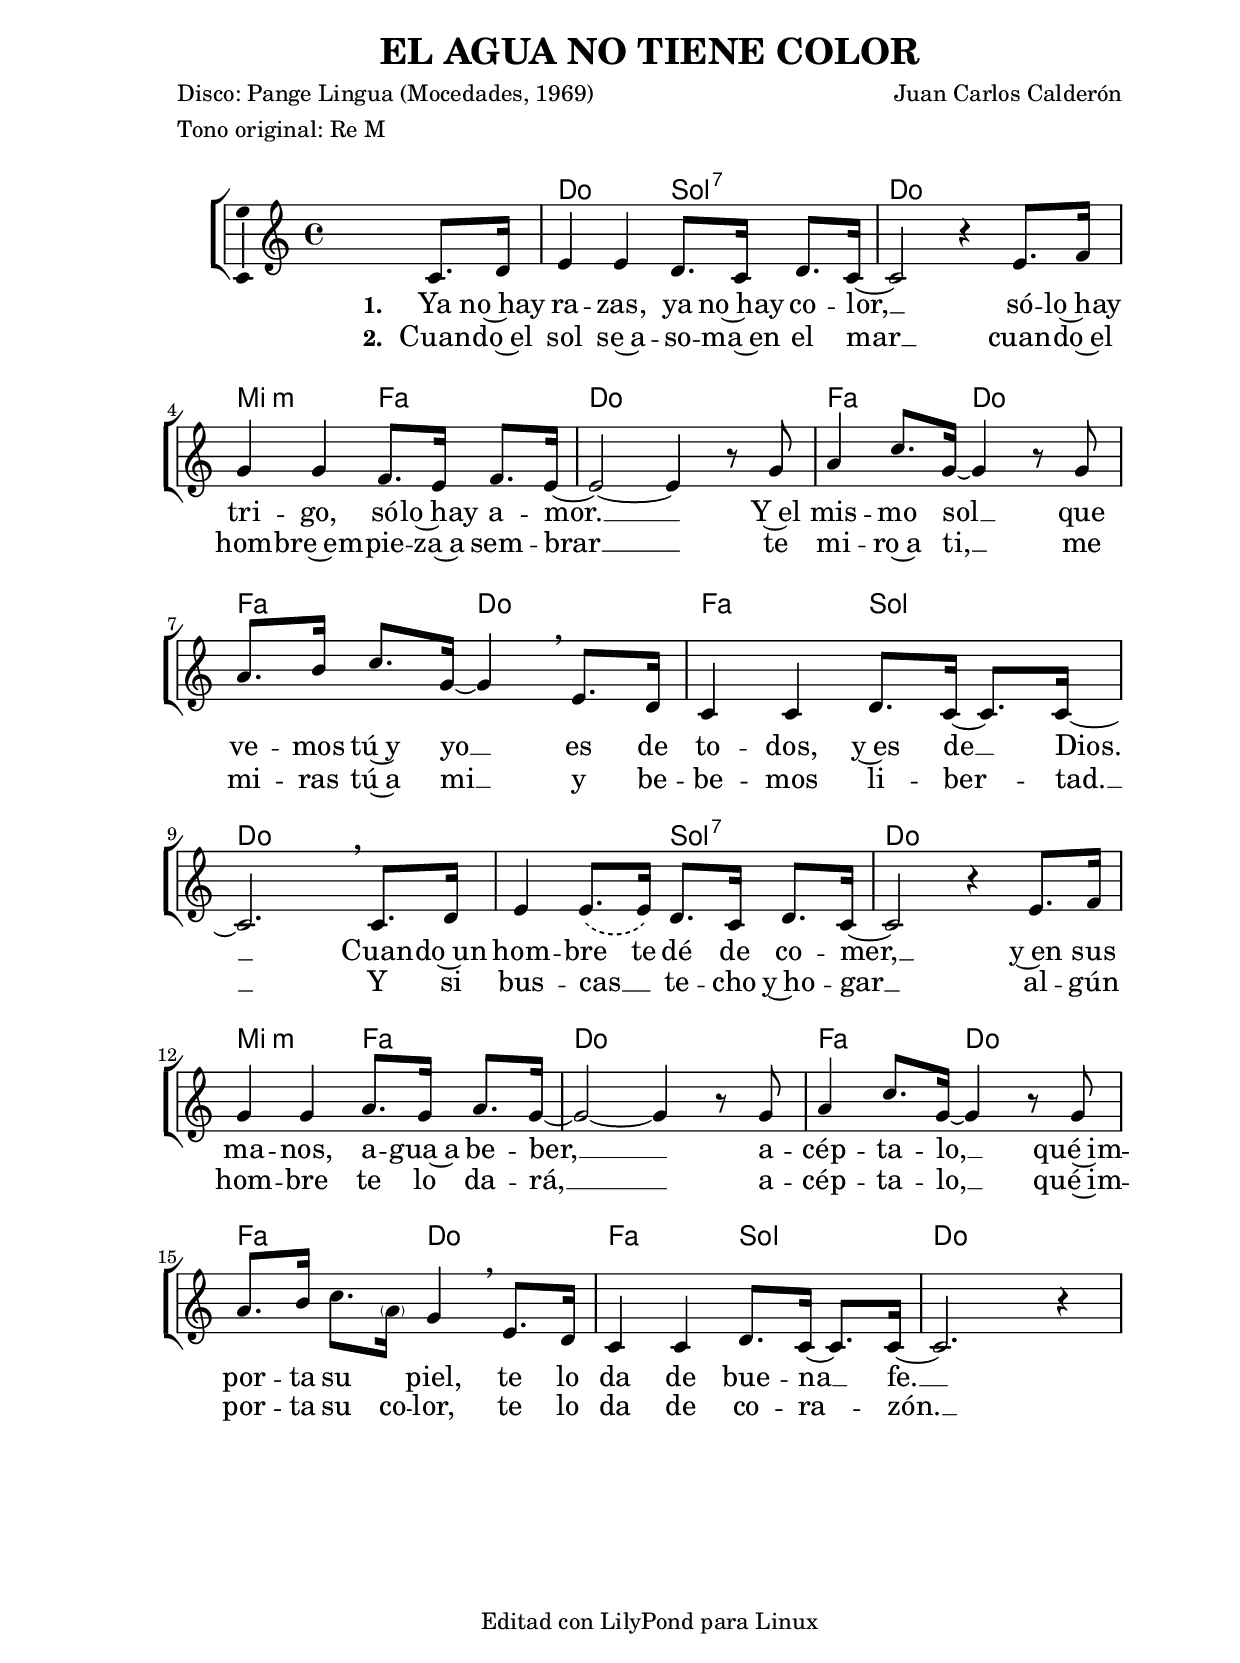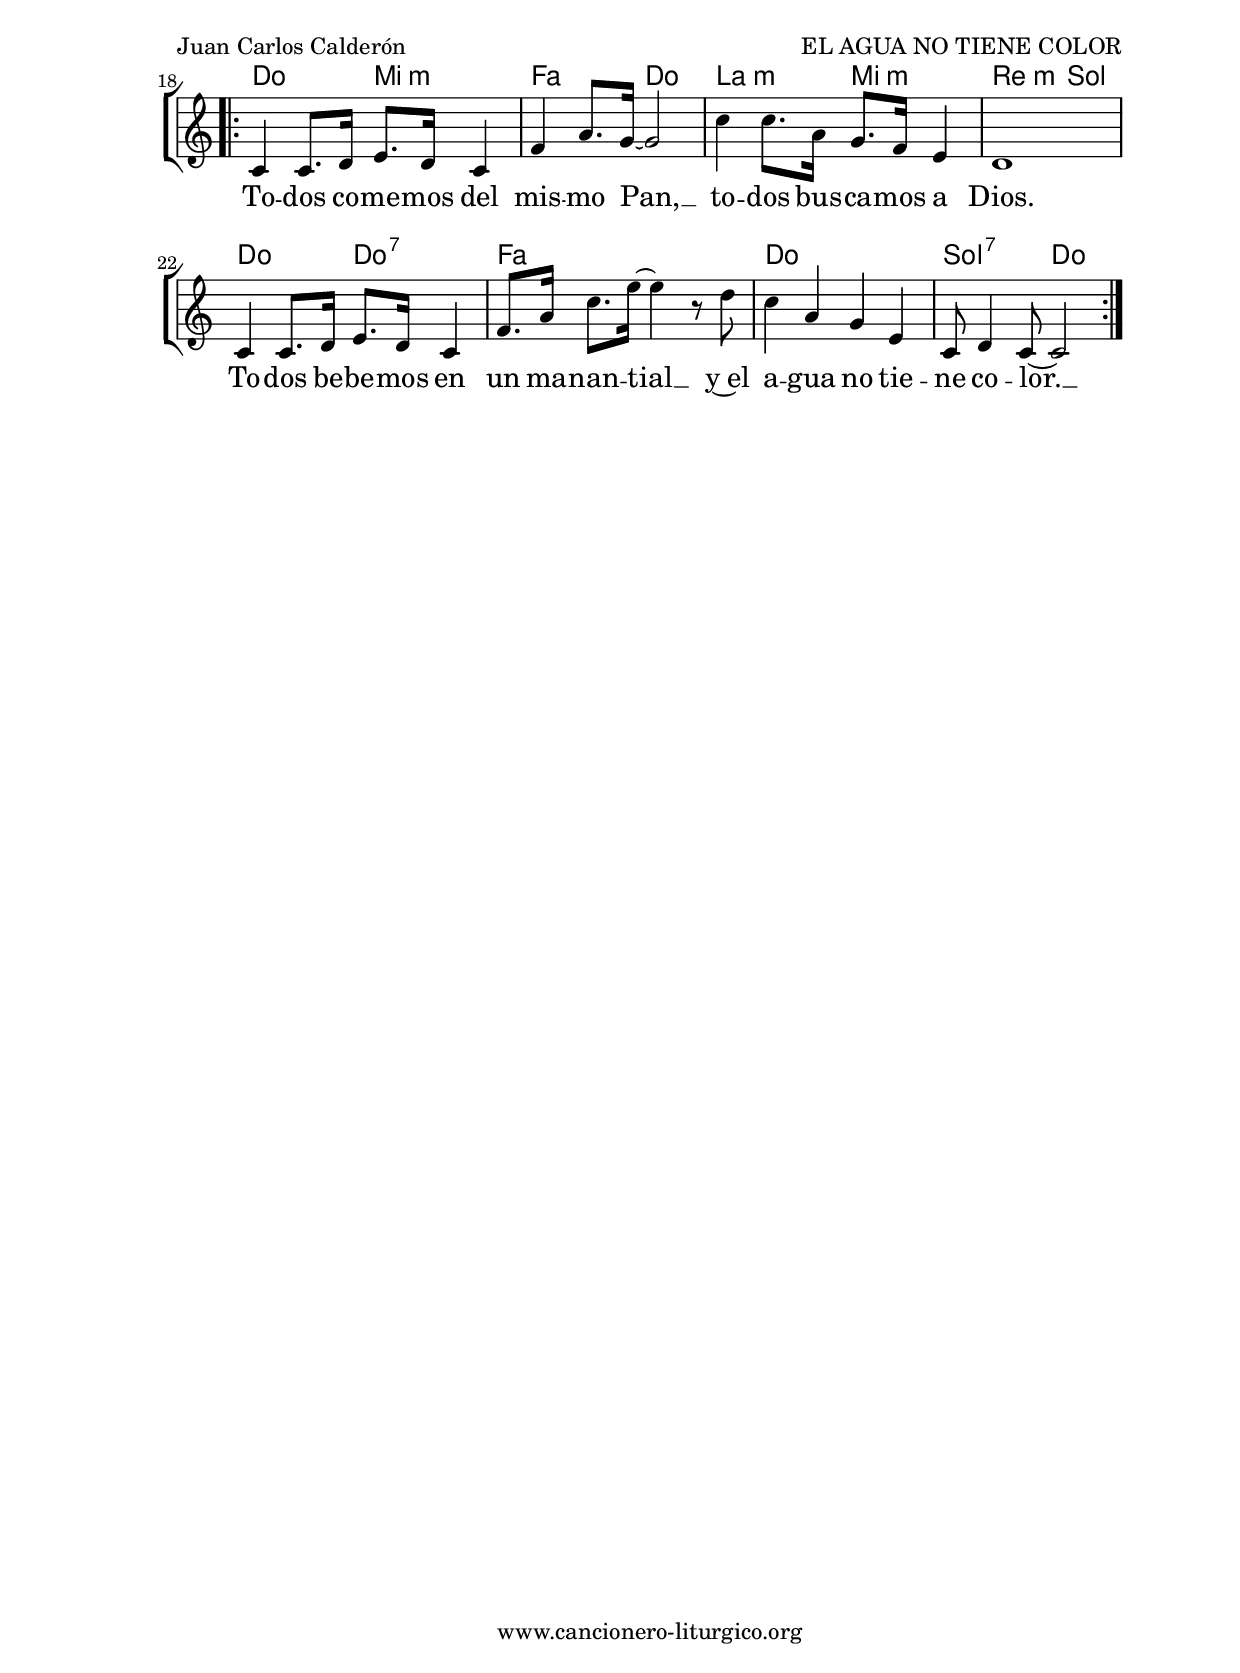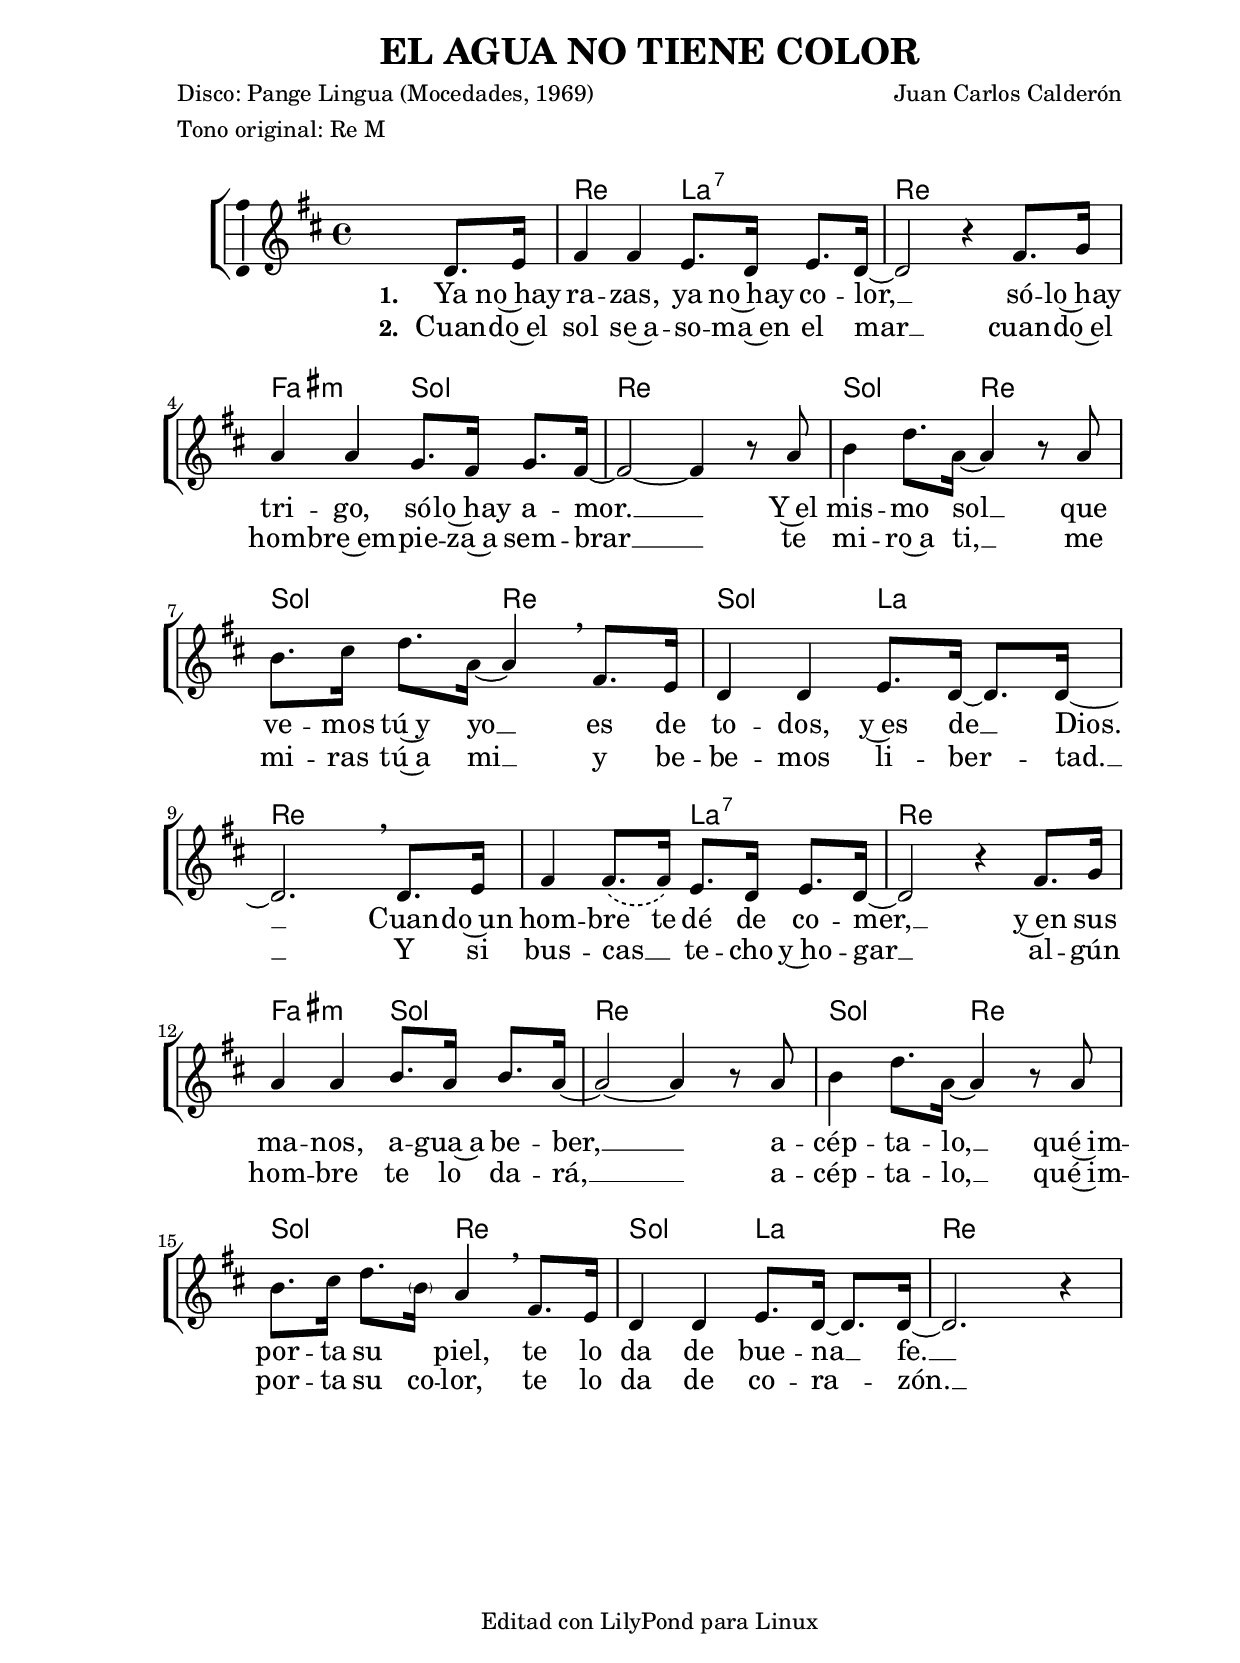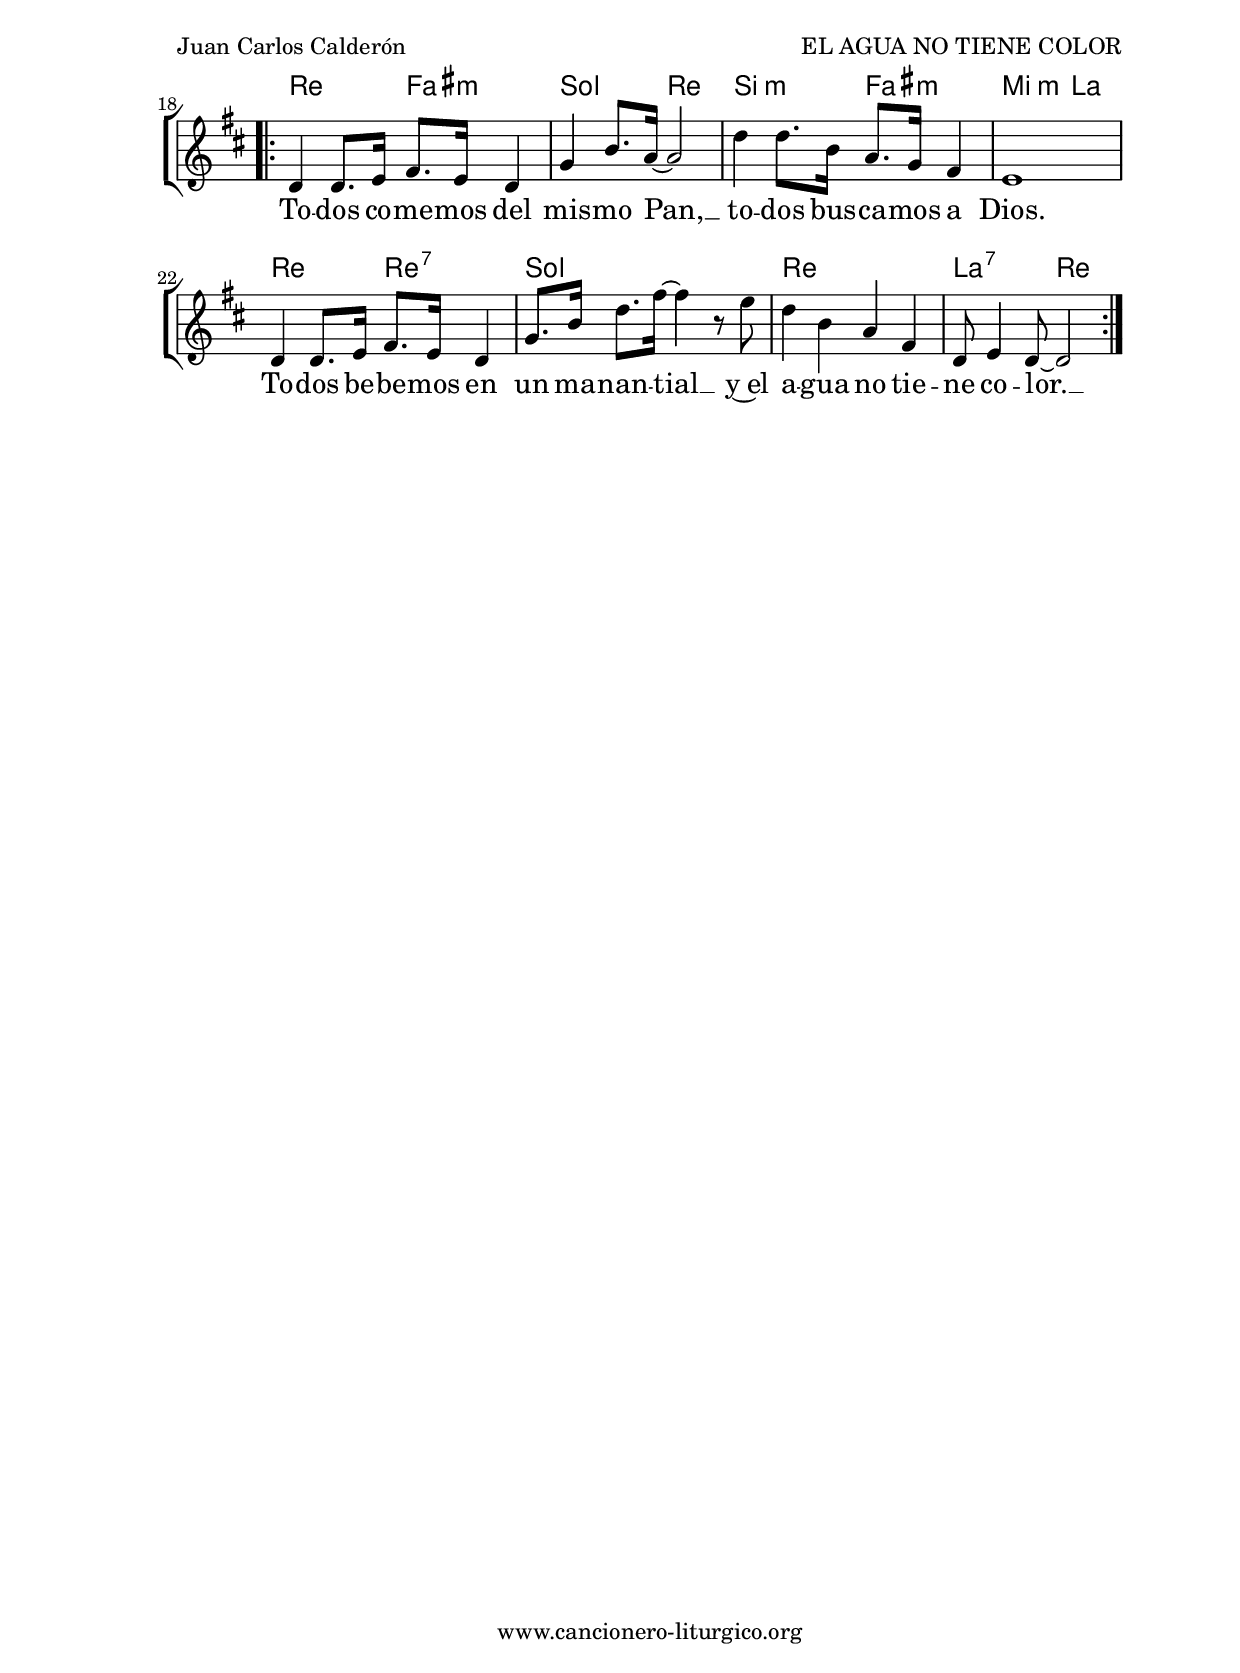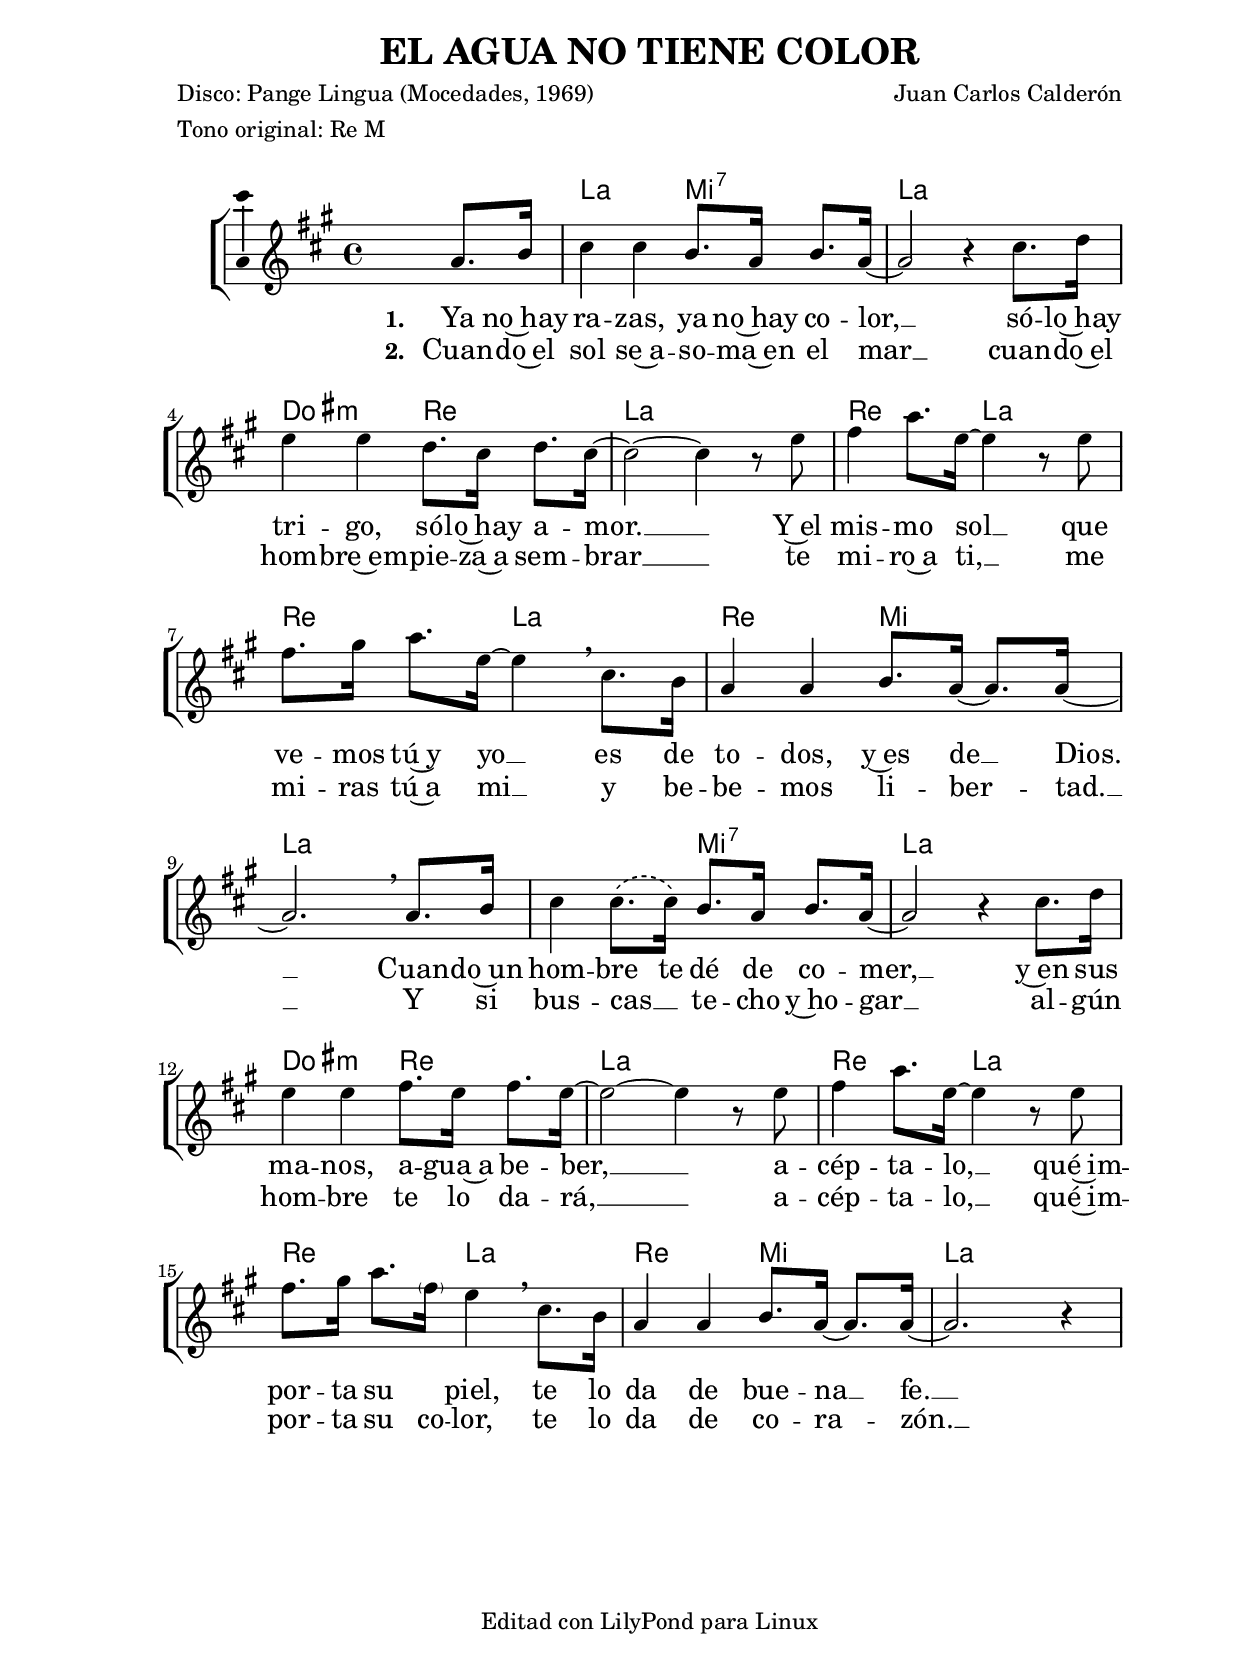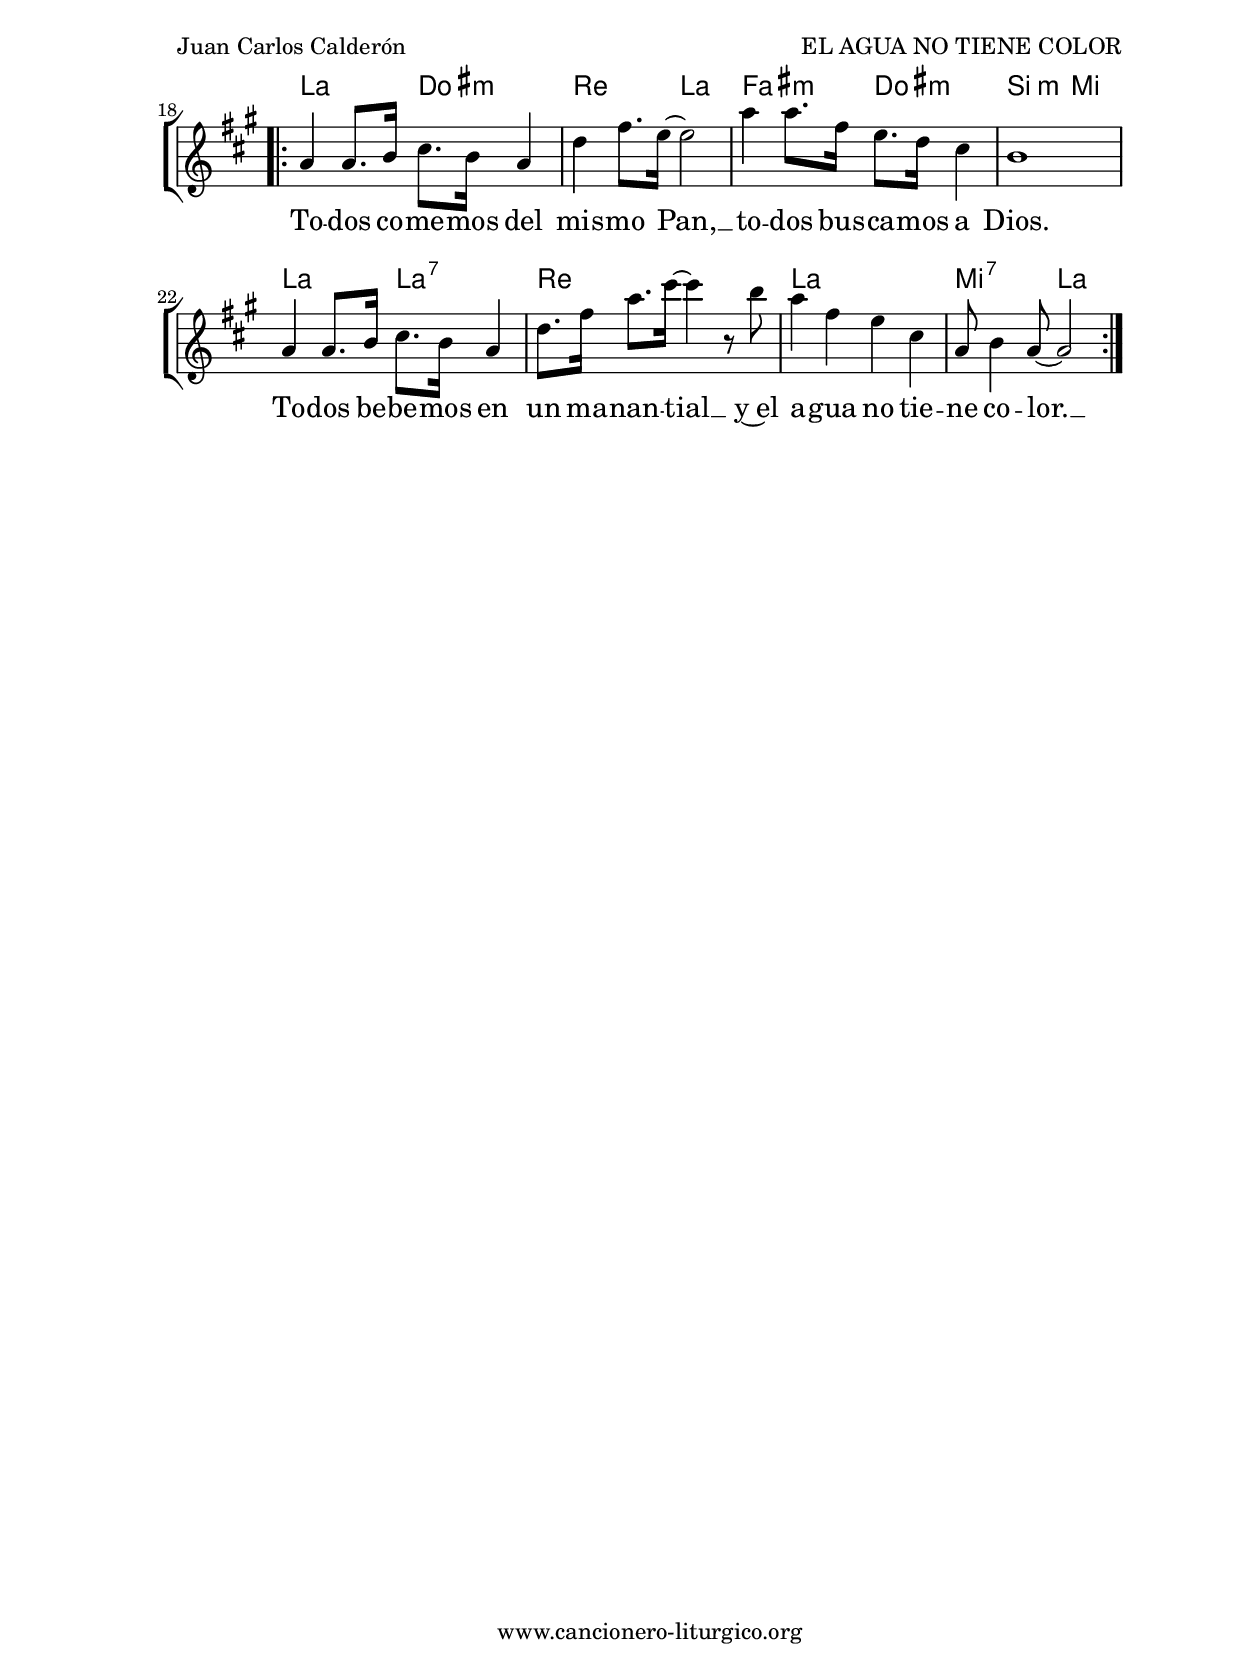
%
%para convertir .midi en .wav:
%timidity filename.midi -Ow -o finename.wav
%
%
%Para convertir de .wav a .mp3:
%lame -h -m j filename.wav
%
%
%para escuchar el midi:
%timidity nombrefichero.midi
%


%versión de lilypond para la que se ha escrito esta partitura:
\version "2.16.0"

	%Tamaño papel
	#(set-default-paper-size "a4")
	%Tamaño partitura
	#(set-global-staff-size 20)
	%No responde al pulsar sobre una nota
	#(ly:set-option 'point-and-click #f)

%parámetros del encabezamiento:
\header {
	title = "EL AGUA NO TIENE COLOR"
	subtitle = ""
	composer = "Juan Carlos Calderón"
	poet = "Disco: Pange Lingua (Mocedades, 1969)"
	meter = "Tono original: Re M"
	arranger = ""
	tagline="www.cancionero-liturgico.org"
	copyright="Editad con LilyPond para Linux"
	}

%parámetros asociados al papel:
\paper  {
	oddHeaderMarkup = \markup {\fill-line { \on-the-fly #not-first-page \fromproperty #'header:title \on-the-fly #not-first-page \fromproperty #'header:composer }}
	evenHeaderMarkup = \markup {\fill-line { \fromproperty #'header:composer \fromproperty #'header:title }}
	#(set-paper-size "a4")
	print-page-number = ##f
	first-page-number = 1
	print-first-page-number = ##f
%	head-separation = 3.0 \cm
	top-margin = 2.0 \cm
	bottom-margin = 0.5\cm
%%%	bottom-margin = -3.0\cm
	left-margin = 3.0 \cm
	line-width = 16.0 \cm 
	indent = 8\mm
	interscoreline = 2.\mm
	between-system-space = 15\mm
%	para que las partituras no llenen la hoja:
	ragged-bottom = ##t
%	idem para la última hoja:
	ragged-last-bottom = ##f
%	para que las partituras llenen el ancho del papel:
	ragged-last = ##f
	after-title-space = 2.5 \cm
%page-count=1
%system-count=8

	%Flexible Vertical Spacing
%	markup-markup-spacing =
%	#'((basic-distance . 15) (minimum-distance . 15) (padding . 3))
	markup-system-spacing =
	#'((basic-distance . 15) (minimum-distance . 15) (padding . 3))
	system-system-spacing =
	#'((basic-distance . 15) (minimum-distance . 15) (padding . 3))
	score-system-spacing =
	#'((basic-distance . 15) (minimum-distance . 15) (padding . 5))
%	top-system-spacing = % header
%	#'((basic-distance . 8) (minimum-distance . 0) (padding . 0))
%	top-markup-spacing =
%	#'((basic-distance . 20) (minimum-distance . 20) (padding . 0))
	last-bottom-spacing = % footer
	#'((basic-distance . 5) (minimum-distance . 5) (padding . 0))
%	score-markup-spacing =
%	#'((basic-distance . 16) (minimum-distance . 13) (padding . 0))

	}


%parámetros que afectan a toda la partitura:
global =  {
	%clave de sol (G):
	\clef G
	%armadura:
%%%	\transpose c d
	\key c \major
	\tempo 4=115
	\set Score.tempoHideNote = ##t
	}


acordes = {
	\italianChords
	\chordmode {
%%%	\transpose c d
{

s1

c2 g:7 c s e:m f c s f c f c
f2 g c s

c2 g:7 c s e:m f c s f c f c
f2 g c s

\repeat volta 2 {
c2 e:m f c a:m e:m d:m g c c:7 f s c s g:7 c
}

}
	}
}

melodia =
%%%	\transpose c d
{
\relative c'{
\time 4/4

\phrasingSlurDashed

s2 s4 c8. d16

e4 e d8. c16 d8. c16~
c2 r4 e8. f16
g4 g f8. e16 f8. e16~
e2~e4 r8 g8
a4 c8. g16~g4 r8 g8
a8. b16 c8. g16~g4 \breathe e8. d16
c4 c d8. c16~c8. c16~
c2. \breathe c8. d16

e4 e8. \(e16\) d8. c16 d8. c16~
c2 r4 e8. f16
g4 g a8. g16 a8. g16~
g2~g4 r8 g8
a4 c8. g16~g4 r8 g8
a8. b16 c8. \parenthesize a16 g4 \breathe e8. d16
c4 c d8. c16~c8. c16~
c2. r4


%\bar "||"
\break

\repeat volta 2 {
c4 c8. d16 e8. d16 c4
f4 a8. g16~g2
c4 c8. a16 g8. f16 e4
d1
c4 c8. d16 e8. d16 c4
f8. a16 c8. e16~e4 r8 d8
c4 a g e
c8 d4 c8~c2
}

%\bar "|."
}
}

texto = \lyricmode {
\set stanza =#"1. " Ya no~hay ra -- zas, ya no~hay co -- lor, __
só -- lo~hay tri -- go, só -- lo~hay a -- mor. __
Y~el mis -- mo sol __ que ve -- mos tú~y yo __
es de to -- dos, y~es de __ Dios. __
Cuan -- do~un hom -- bre te dé de co -- mer, __
y~en sus ma -- nos, a -- gua~a be -- ber, __
a -- cép -- ta -- lo, __ qué~im -- por -- ta su "  " piel,
te lo da de bue -- na __ fe. __

To -- dos co -- me -- mos del mis -- mo Pan, __
to -- dos bus -- ca -- mos a Dios.
To -- dos be -- be -- mos en un ma -- nan -- tial __
y~el a -- gua no tie -- ne co -- lor. __

}

textodos = \lyricmode {
\set stanza =#"2. " Cuan -- do~el sol se~a -- so -- ma~en el mar __
cuan -- do~el hom -- bre~em -- pie -- za~a sem -- brar __
te mi -- ro~a ti, __ me mi -- ras tú~a mi __
y be -- be -- mos li -- ber -- tad. __

Y si bus -- cas __ _ te -- cho y~ho -- gar __
al -- gún hom -- bre te lo da -- rá, __
a -- cép -- ta -- lo, __ qué~im -- por -- ta su co -- lor,
te lo da de co -- ra -- zón. __

}


acordesStaff = \context ChordNames = acordesStaff <<
	\set chordChanges = ##t
	\acordes
	>>


vozStaff = \context Voice = vozStaff
\with {\consists "Ambitus_engraver"}
<<
%	\set Staff.instrumentName = ""
%	\set Staff.shortInstrumentName = ""
%	\set Staff.midiInstrument = #"cbrinet"
%	\set Staff.midiInstrument = #"cello"
%	\set Staff.midiInstrument = #"flute"
	\set Staff.midiInstrument = #"electric guitar (jazz)"
%	\set Staff.midiInstrument = #"english horn"
%	\set Staff.midiInstrument = #"violin"
%	\set Staff.midiInstrument = #"glockenspiel"
	\set Staff.midiMinimumVolume = #0.7
	\set Staff.midiMaximumVolume = #0.9
	\global
	\melodia
	>>

textoStaff = \context Lyrics = textoStaff <<
	\lyricsto vozStaff \texto
	>>

textodosStaff = \context Lyrics = textodosStaff <<
	\lyricsto vozStaff \textodos
	>>


\book {
	\score {
		\context ChoirStaff {
			\override StaffGroup.SystemStartBracket #'collapse-height = #1
			\override Score.SystemStartBar #'collapse-height = #1
			<<
			\acordesStaff
			\vozStaff
			\textoStaff
			\textodosStaff
			>>
			}
		\layout {
	    		\context {
				\Lyrics
				\override LyricText #'font-size = #2
				}
	   		 \context {
				\Score
				\override StaffSymbol #'staff-space = #(magstep +3)
				}
system-count=8
			}
		}
	\score {
		\unfoldRepeats
		\context ChoirStaff {
			<<
			\acordesStaff
			\vozStaff
			>>
			}
		\midi {
	  		\context {
	  			\Score
				tempoWholesPerMinute = #(ly:make-moment 70 4)
				}
			}
		}
	}



#(define output-suffix "C")
\book {
	\score {
		\context ChoirStaff {
			\override StaffGroup.SystemStartBracket #'collapse-height = #1
			\override Score.SystemStartBar #'collapse-height = #1
\transpose c d
			<<
			\acordesStaff
			\vozStaff
			\textoStaff
			\textodosStaff
			>>
			}
		\layout {
	    		\context {
				\Lyrics
				\override LyricText #'font-size = #2
				}
	   		 \context {
				\Score
				\override StaffSymbol #'staff-space = #(magstep +3)
				}
system-count=8
			}
		}
	}

#(define output-suffix "S")
\book {
	\score {
		\context ChoirStaff {
			\override StaffGroup.SystemStartBracket #'collapse-height = #1
			\override Score.SystemStartBar #'collapse-height = #1
\transpose c a
			<<
			\acordesStaff
			\vozStaff
			\textoStaff
			\textodosStaff
			>>
			}
		\layout {
	    		\context {
				\Lyrics
				\override LyricText #'font-size = #2
				}
	   		 \context {
				\Score
				\override StaffSymbol #'staff-space = #(magstep +3)
				}
system-count=8
			}
		}
	}


